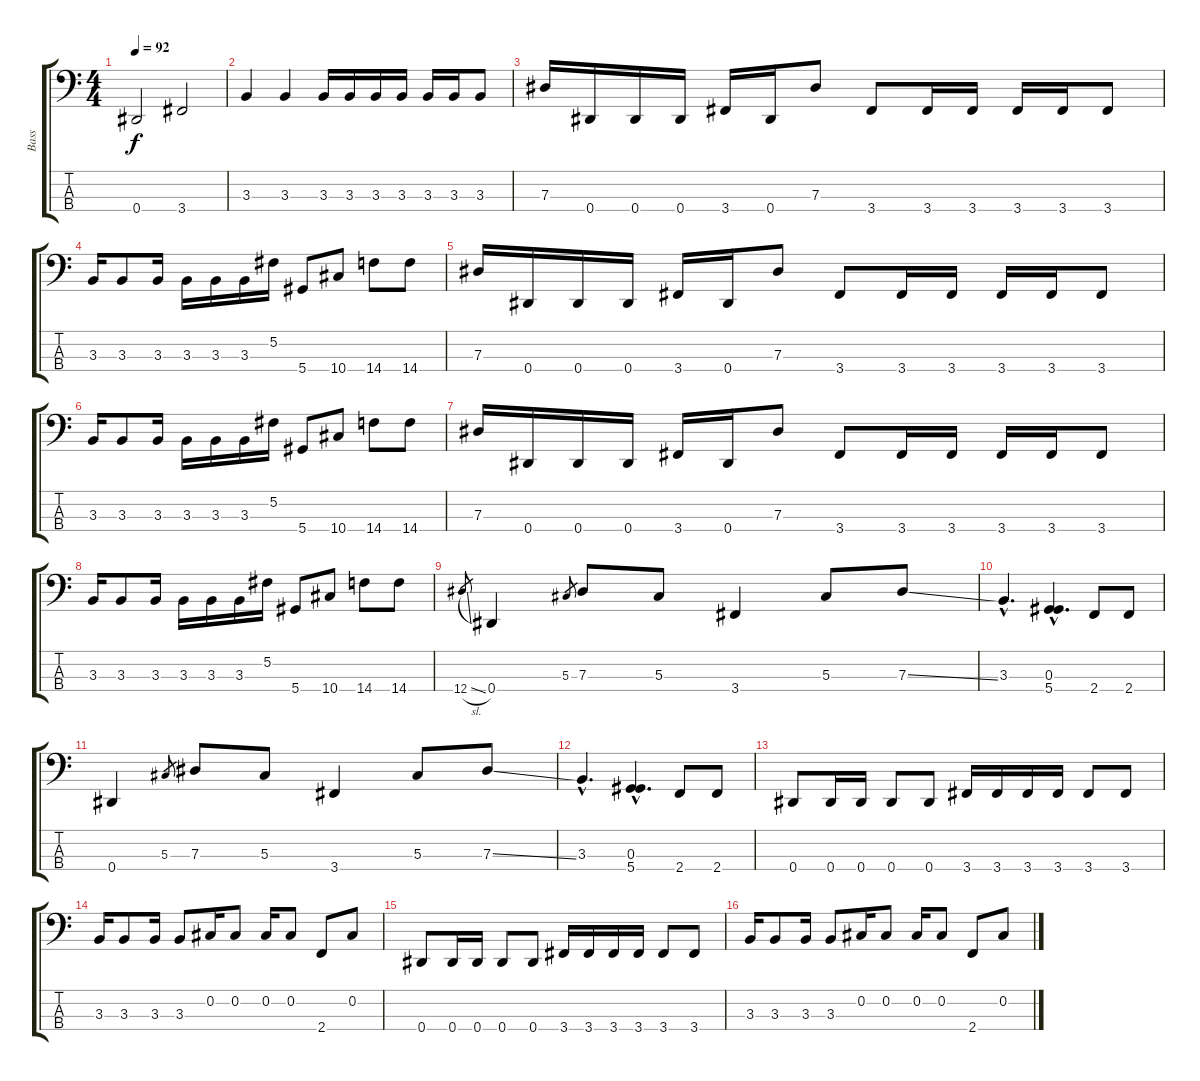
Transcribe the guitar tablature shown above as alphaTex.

\track ("Bass" "Bass") {instrument electricbasspick}
\staff {score tabs}
\tuning (Gb2 Db2 Ab1 Eb1) {hide}
\ts (4 4)
\tempo 92
\clef f4
\ks c
0.4.2{dy f} 3.4.2 |
3.3.4 3.3.4 3.3.16 3.3.16 3.3.16 3.3.16 3.3.16 3.3.16 3.3.8 |
7.3.16 0.4.16 0.4.16 0.4.16 3.4.16 0.4.16 7.3.8 3.4.8 3.4.16 3.4.16 3.4.16 3.4.16 3.4.8 |
3.3.16 3.3.8 3.3.16 3.3.16 3.3.16 3.3.16 5.2.16 5.4.8 10.4.8 14.4.8 14.4.8 |
7.3.16 0.4.16 0.4.16 0.4.16 3.4.16 0.4.16 7.3.8 3.4.8 3.4.16 3.4.16 3.4.16 3.4.16 3.4.8 |
3.3.16 3.3.8 3.3.16 3.3.16 3.3.16 3.3.16 5.2.16 5.4.8 10.4.8 14.4.8 14.4.8 |
7.3.16 0.4.16 0.4.16 0.4.16 3.4.16 0.4.16 7.3.8 3.4.8 3.4.16 3.4.16 3.4.16 3.4.16 3.4.8 |
3.3.16 3.3.8 3.3.16 3.3.16 3.3.16 3.3.16 5.2.16 5.4.8 10.4.8 14.4.8 14.4.8 |
12.4{sl}.8{gr} 0.4.4 5.3.8{gr} 7.3.8 5.3.8 3.4.4 5.3.8 7.3{ss}.8 |
3.3{hac}.4{d} (0.3{hac} 5.4{hac}).4{d} 2.4.8 2.4.8 |
0.4.4 5.3.8{gr} 7.3.8 5.3.8 3.4.4 5.3.8 7.3{ss}.8 |
3.3{hac}.4{d} (0.3{hac} 5.4{hac}).4{d} 2.4.8 2.4.8 |
0.4.8 0.4.16 0.4.16 0.4.8 0.4.8 3.4.16 3.4.16 3.4.16 3.4.16 3.4.8 3.4.8 |
3.3.16 3.3.8 3.3.16 3.3.8 0.2.16 0.2.8 0.2.16 0.2.8 2.4.8 0.2.8 |
0.4.8 0.4.16 0.4.16 0.4.8 0.4.8 3.4.16 3.4.16 3.4.16 3.4.16 3.4.8 3.4.8 |
3.3.16 3.3.8 3.3.16 3.3.8 0.2.16 0.2.8 0.2.16 0.2.8 2.4.8 0.2.8
